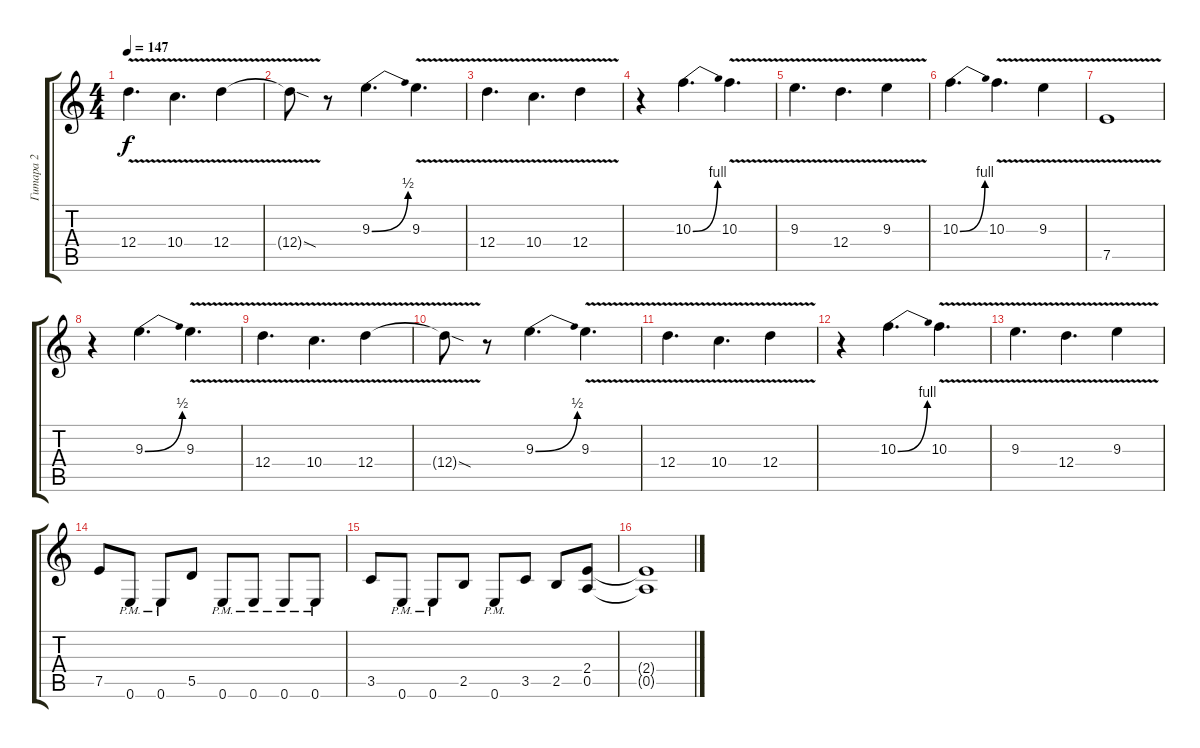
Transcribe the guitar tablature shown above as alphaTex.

\track ("Гитара 2" "Гитара 2") {instrument distortionguitar}
\staff {score tabs}
\tuning (E4 B3 G3 D3 A2 E2) {hide}
\ts (4 4)
\tempo 147
\clef g2
\ks c
12.4{v}.4{d dy f} 10.4{v}.4{d} 12.4{v}.4 |
12.4{sod t}.8 r.8 9.3{be (bend 0 0 60 2)}.4{d} 9.3{v}.4{d} |
12.4{v}.4{d} 10.4{v}.4{d} 12.4{v}.4 |
r.4 10.3{be (bend 0 0 60 4)}.4{d} 10.3{v}.4{d} |
9.3{v}.4{d} 12.4{v}.4{d} 9.3{v}.4 |
10.3{be (bend 0 0 60 4)}.4{d} 10.3{v}.4{d} 9.3{v}.4 |
7.5{v}.1 |
r.4 9.3{be (bend 0 0 60 2)}.4{d} 9.3{v}.4{d} |
12.4{v}.4{d} 10.4{v}.4{d} 12.4{v}.4 |
12.4{sod t}.8 r.8 9.3{be (bend 0 0 60 2)}.4{d} 9.3{v}.4{d} |
12.4{v}.4{d} 10.4{v}.4{d} 12.4{v}.4 |
r.4 10.3{be (bend 0 0 60 4)}.4{d} 10.3{v}.4{d} |
9.3{v}.4{d} 12.4{v}.4{d} 9.3{v}.4 |
7.5.8 0.6{pm}.8 0.6{pm}.8 5.5.8 0.6{pm}.8 0.6{pm}.8 0.6{pm}.8 0.6{pm}.8 |
3.5.8 0.6{pm}.8 0.6{pm}.8 2.5.8 0.6{pm}.8 3.5.8 2.5.8 (2.4 0.5).8 |
(2.4{t} 0.5{t}).1
